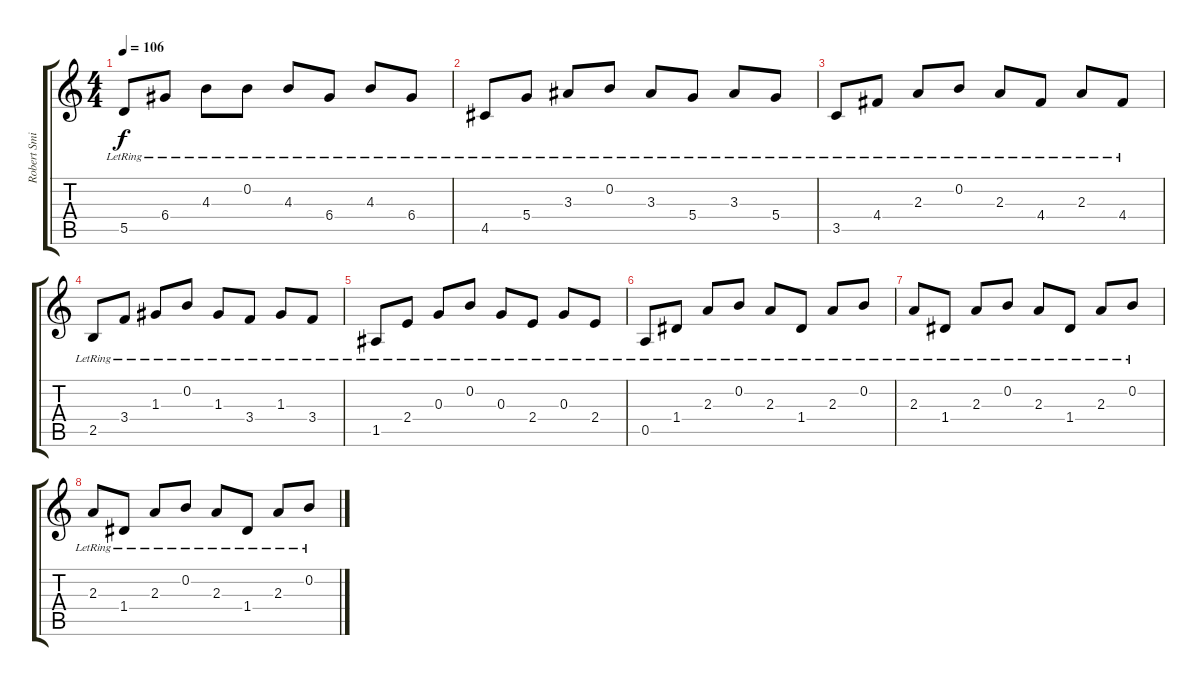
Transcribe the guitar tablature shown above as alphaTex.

\track ("Robert Smith (guitar)" "Robert Smi") {instrument electricguitarclean}
\staff {score tabs}
\tuning (E4 B3 G3 D3 A2 E2) {hide}
\ts (4 4)
\tempo 106
\clef g2
\ks c
5.5{lr}.8{dy f} 6.4{lr}.8 4.3{lr}.8 0.2{lr}.8 4.3{lr}.8 6.4{lr}.8 4.3{lr}.8 6.4{lr}.8 |
4.5{lr}.8 5.4{lr}.8 3.3{lr}.8 0.2{lr}.8 3.3{lr}.8 5.4{lr}.8 3.3{lr}.8 5.4{lr}.8 |
3.5{lr}.8 4.4{lr}.8 2.3{lr}.8 0.2{lr}.8 2.3{lr}.8 4.4{lr}.8 2.3{lr}.8 4.4{lr}.8 |
2.5{lr}.8 3.4{lr}.8 1.3{lr}.8 0.2{lr}.8 1.3{lr}.8 3.4{lr}.8 1.3{lr}.8 3.4{lr}.8 |
1.5{lr}.8 2.4{lr}.8 0.3{lr}.8 0.2{lr}.8 0.3{lr}.8 2.4{lr}.8 0.3{lr}.8 2.4{lr}.8 |
0.5{lr}.8 1.4{lr}.8 2.3{lr}.8 0.2{lr}.8 2.3{lr}.8 1.4{lr}.8 2.3{lr}.8 0.2{lr}.8 |
2.3{lr}.8{volume 0} 1.4{lr}.8 2.3{lr}.8 0.2{lr}.8 2.3{lr}.8 1.4{lr}.8 2.3{lr}.8 0.2{lr}.8 |
2.3{lr}.8 1.4{lr}.8 2.3{lr}.8 0.2{lr}.8 2.3{lr}.8 1.4{lr}.8 2.3{lr}.8 0.2{lr}.8
